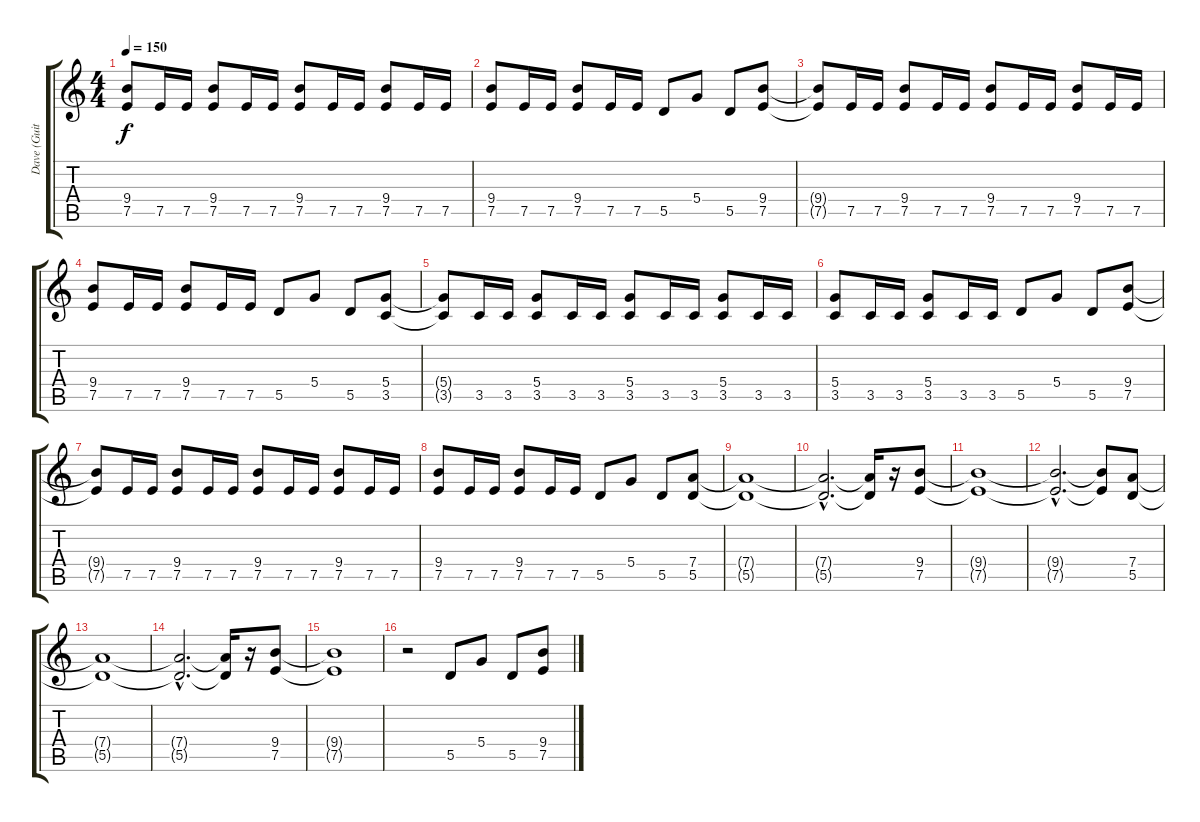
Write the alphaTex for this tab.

\track ("Dave (Guitar 1)" "Dave (Guit") {instrument distortionguitar}
\staff {score tabs}
\tuning (E4 B3 G3 D3 A2 E2) {hide}
\ts (4 4)
\tempo 150
\clef g2
\ks c
(9.4{t} 7.5{t}).8{dy f} 7.5.16 7.5.16 (9.4 7.5).8 7.5.16 7.5.16 (9.4 7.5).8 7.5.16 7.5.16 (9.4 7.5).8 7.5.16 7.5.16 |
(9.4 7.5).8 7.5.16 7.5.16 (9.4 7.5).8 7.5.16 7.5.16 5.5.8 5.4.8 5.5.8 (9.4 7.5).8 |
(9.4{t} 7.5{t}).8 7.5.16 7.5.16 (9.4 7.5).8 7.5.16 7.5.16 (9.4 7.5).8 7.5.16 7.5.16 (9.4 7.5).8 7.5.16 7.5.16 |
(9.4 7.5).8 7.5.16 7.5.16 (9.4 7.5).8 7.5.16 7.5.16 5.5.8 5.4.8 5.5.8 (5.4 3.5).8 |
(5.4{t} 3.5{t}).8 3.5.16 3.5.16 (5.4 3.5).8 3.5.16 3.5.16 (5.4 3.5).8 3.5.16 3.5.16 (5.4 3.5).8 3.5.16 3.5.16 |
(5.4 3.5).8 3.5.16 3.5.16 (5.4 3.5).8 3.5.16 3.5.16 5.5.8 5.4.8 5.5.8 (9.4 7.5).8 |
(9.4{t} 7.5{t}).8 7.5.16 7.5.16 (9.4 7.5).8 7.5.16 7.5.16 (9.4 7.5).8 7.5.16 7.5.16 (9.4 7.5).8 7.5.16 7.5.16 |
(9.4 7.5).8 7.5.16 7.5.16 (9.4 7.5).8 7.5.16 7.5.16 5.5.8 5.4.8 5.5.8 (7.4 5.5).8 |
(7.4{t} 5.5{t}).1 |
(7.4{hac t} 5.5{hac t}).2{d} (7.4{t} 5.5{t}).16 r.16 (9.4 7.5).8 |
(9.4{t} 7.5{t}).1 |
(9.4{hac t} 7.5{hac t}).2{d} (9.4{t} 7.5{t}).8 (7.4 5.5).8 |
(7.4{t} 5.5{t}).1 |
(7.4{hac t} 5.5{hac t}).2{d} (7.4{t} 5.5{t}).16 r.16 (9.4 7.5).8 |
(9.4{t} 7.5{t}).1 |
r.2 5.5.8 5.4.8 5.5.8 (9.4 7.5).8
